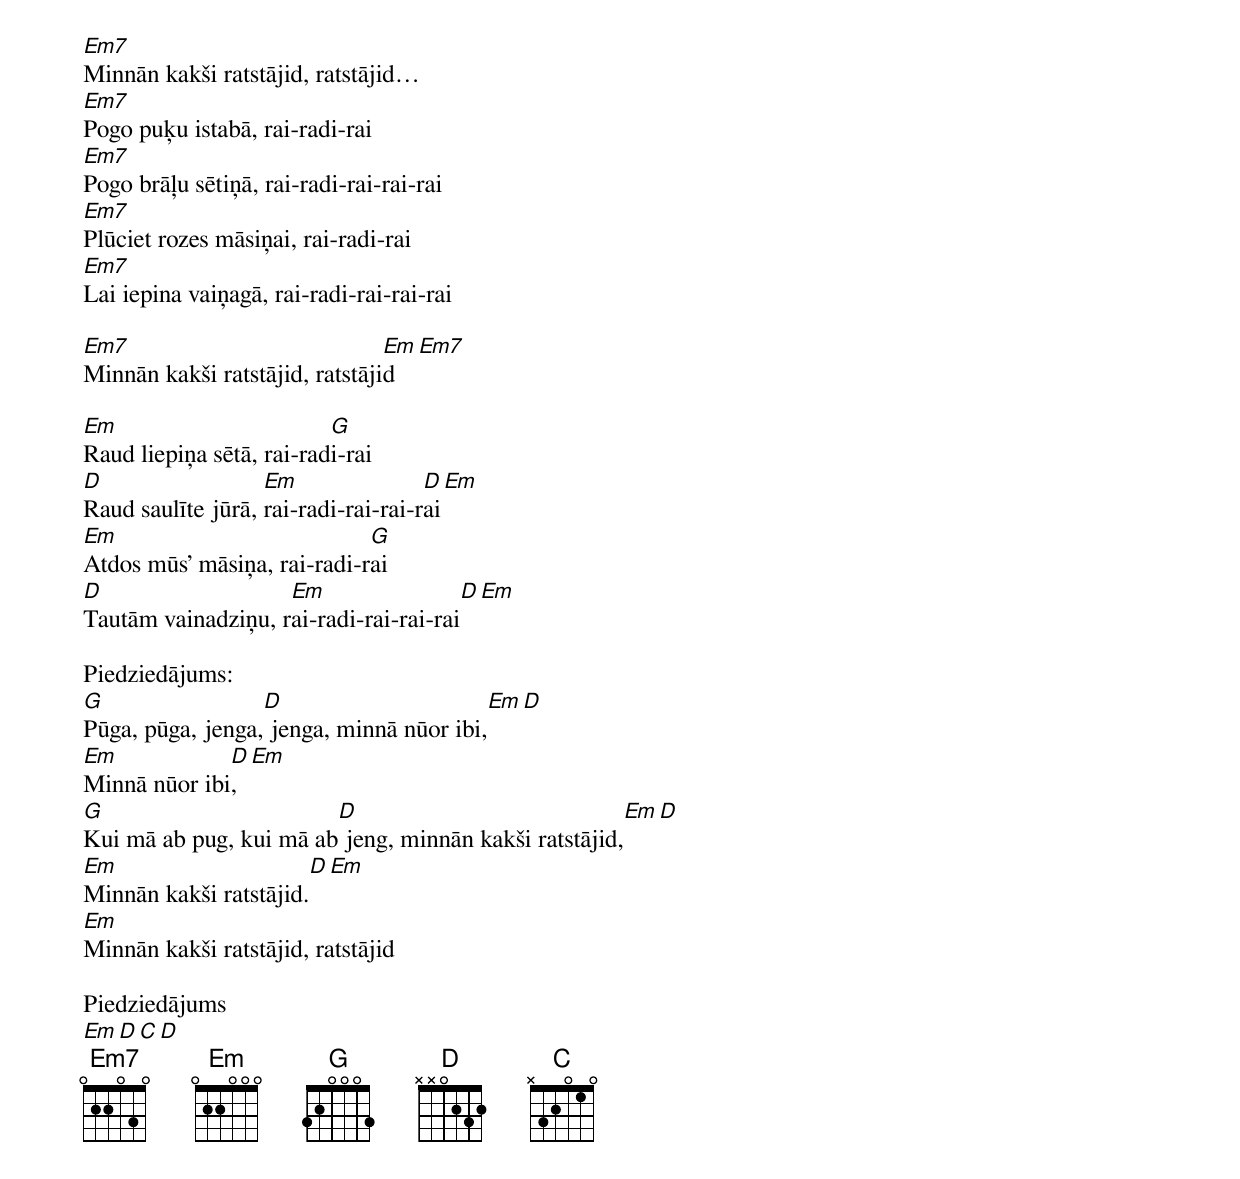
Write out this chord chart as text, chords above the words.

Em7
Minnān kakši ratstājid, ratstājid…
Em7
Pogo puķu istabā, rai-radi-rai
Em7
Pogo brāļu sētiņā, rai-radi-rai-rai-rai
Em7
Plūciet rozes māsiņai, rai-radi-rai
Em7
Lai iepina vaiņagā, rai-radi-rai-rai-rai

Em7                             Em       Em7
Minnān kakši ratstājid, ratstājid

Em                        G
Raud liepiņa sētā, rai-radi-rai
D                  Em                D        Em
Raud saulīte jūrā, rai-radi-rai-rai-rai
Em                           G
Atdos mūs’ māsiņa, rai-radi-rai
D                   Em                  D         Em
Tautām vainadziņu, rai-radi-rai-rai-rai

Piedziedājums:
G                 D                                    Em D
Pūga, pūga, jenga, jenga, minnā nūor ibi,
Em            D Em
Minnā nūor ibi,
G                       D                                                Em  D
Kui mā ab pug, kui mā ab jeng, minnān kakši ratstājid,
Em                      D  Em
Minnān kakši ratstājid.
Em
Minnān kakši ratstājid, ratstājid

Piedziedājums
 Em                D           C             D
